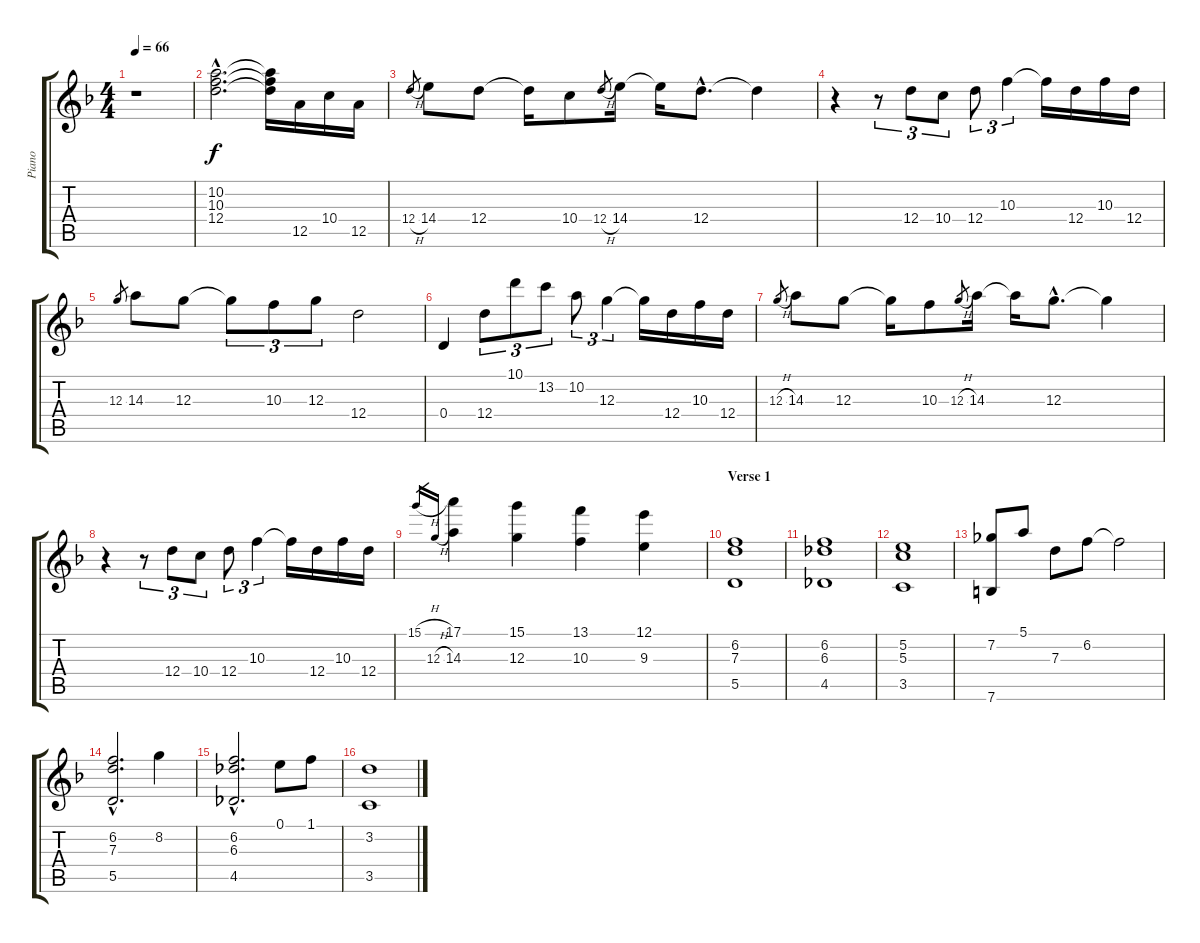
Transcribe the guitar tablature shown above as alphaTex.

\track ("Piano" "Piano") {instrument electricguitarjazz}
\staff {score tabs}
\tuning (E4 B3 G3 D3 A2 E2) {hide}
\ts (4 4)
\tempo 66
\clef g2
\ks f
r.1{dy f instrument electricguitarjazz} |
(10.2{hac} 10.3{hac} 12.4{hac}).2{d} (10.2{t} 10.3{t} 12.4{t}).16 12.5.16 10.4.16 12.5.16 |
12.4{h}.8{gr} 14.4.8 12.4.8 12.4{t}.16 10.4.8 12.4{h}.8{gr} 14.4.16 14.4{t}.16 12.4{hac}.8{d} 12.4{t}.4 |
r.4 r.8{tu (3 2)} 12.4.8{tu (3 2)} 10.4.8{tu (3 2)} 12.4.8{tu (3 2)} 10.3.4{tu (3 2)} 10.3{t}.16 12.4.16 10.3.16 12.4.16 |
12.3.8{gr} 14.3.8 12.3.8 12.3{t}.8{tu (3 2)} 10.3.8{tu (3 2)} 12.3.8{tu (3 2)} 12.4.2 |
0.4.4 12.4.8{tu (3 2)} 10.1.8{tu (3 2)} 13.2.8{tu (3 2)} 10.2.8{tu (3 2)} 12.3.4{tu (3 2)} 12.3{t}.16 12.4.16 10.3.16 12.4.16 |
12.3{h}.8{gr} 14.3.8 12.3.8 12.3{t}.16 10.3.8 12.3{h}.8{gr} 14.3.16 14.3{t}.16 12.3{hac}.8{d} 12.3{t}.4 |
r.4 r.8{tu (3 2)} 12.4.8{tu (3 2)} 10.4.8{tu (3 2)} 12.4.8{tu (3 2)} 10.3.4{tu (3 2)} 10.3{t}.16 12.4.16 10.3.16 12.4.16 |
15.1{h}.16{gr} 12.3{h}.16{gr} (17.1 14.3).4 (15.1 12.3).4 (13.1 10.3).4 (12.1 9.3).4 |
\section ("" "Verse 1")
(6.2 7.3 5.5).1 |
(6.2 6.3 4.5).1 |
(5.2 5.3 3.5).1 |
(7.2 7.6).8 5.1.8 7.3.8 6.2.8 6.2{t}.2 |
(6.2{hac} 7.3{hac} 5.5{hac}).2{d} 8.2.4 |
(6.2{hac} 6.3{hac} 4.5{hac}).2{d} 0.1.8 1.1.8 |
(3.2 3.5).1
